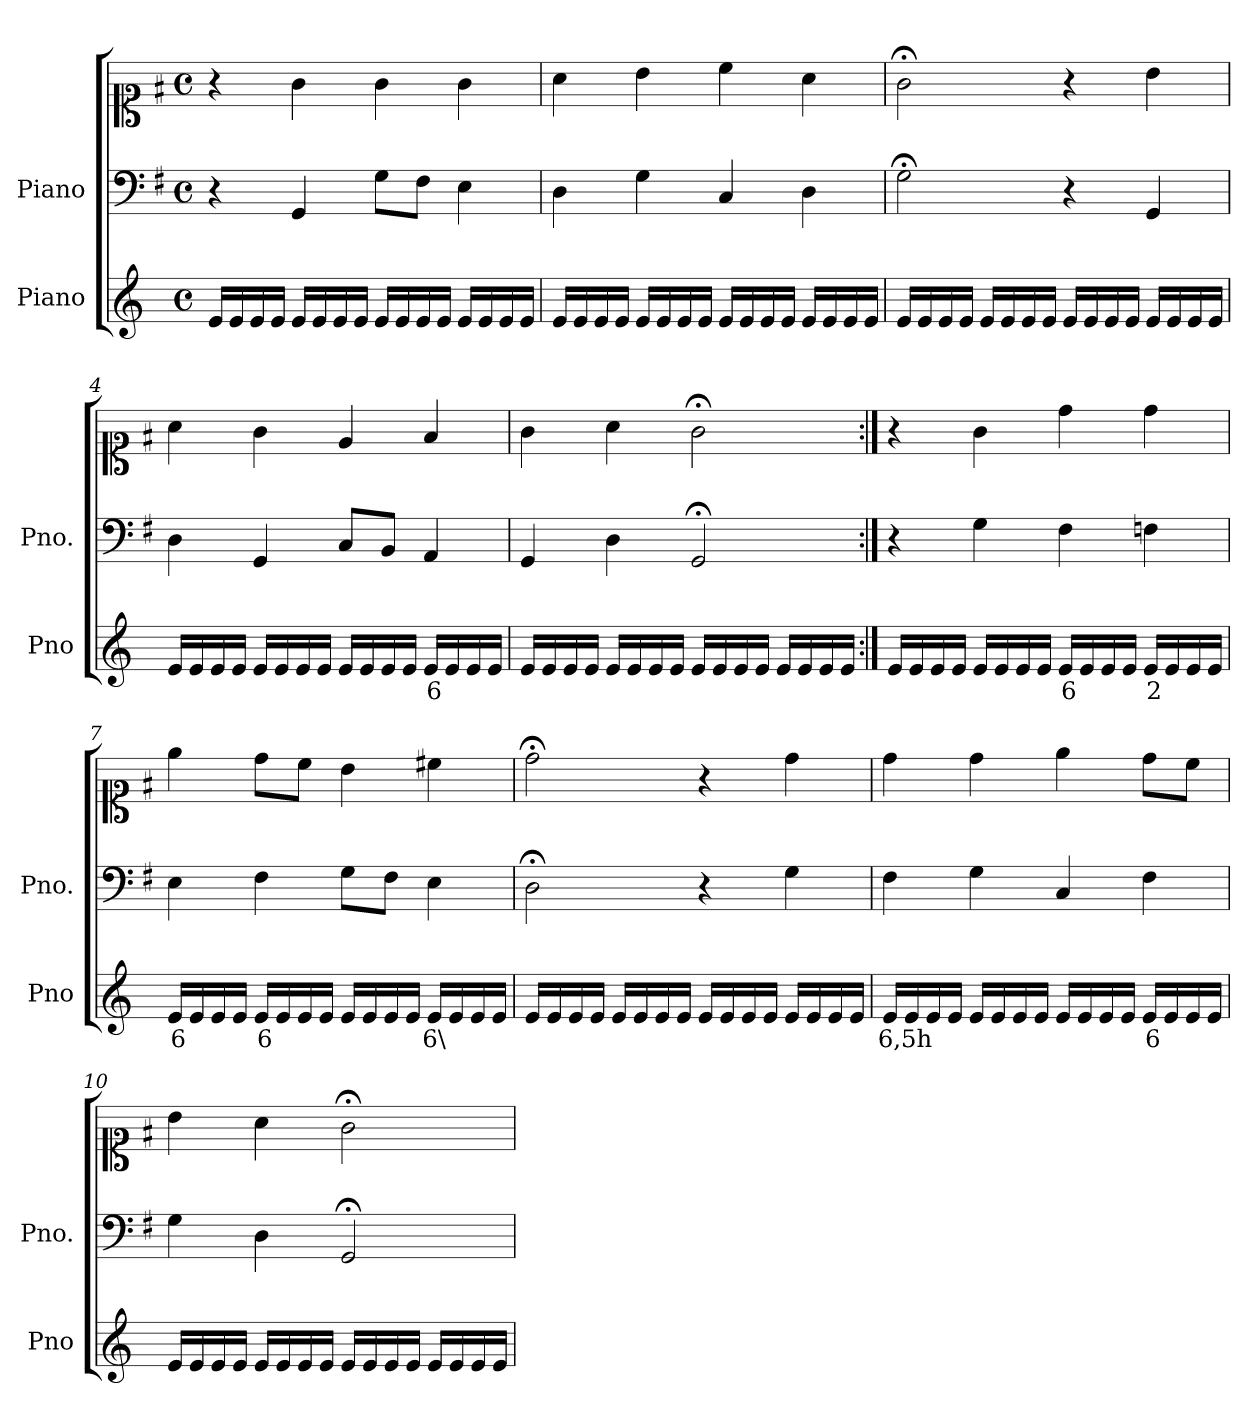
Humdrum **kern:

**kern	**text	**kern	**kern
*part2	*part2	*part1	*part1
*staff3	*staff3	*staff2	*staff1
*I"Piano	*	*I"Piano	*
*I'Pno	*	*I'Pno.	*
*clefG2	*	*clefF4	*clefC1
*k[]	*	*k[f#]	*k[f#]
*M4/4	*	*M4/4	*M4/4
*met(c)	*	*met(c)	*met(c)
=1	=1	=1	=1
16e/LL	.	4r	4r
16e/	.	.	.
16e/	.	.	.
16e/JJ	.	.	.
16e/LL	.	4GG/	4g\
16e/	.	.	.
16e/	.	.	.
16e/JJ	.	.	.
16e/LL	.	8G\L	4g\
16e/	.	.	.
!	!LO:LY:b	!	!
16e/	_	8F#\J	.
16e/JJ	.	.	.
16e/LL	.	4E\	4g\
16e/	.	.	.
16e/	.	.	.
16e/JJ	.	.	.
=2	=2	=2	=2
16e/LL	.	4D\	4a\
16e/	.	.	.
16e/	.	.	.
16e/JJ	.	.	.
16e/LL	.	4G\	4b\
16e/	.	.	.
16e/	.	.	.
16e/JJ	.	.	.
16e/LL	.	4C/	4cc\
16e/	.	.	.
16e/	.	.	.
16e/JJ	.	.	.
16e/LL	.	4D\	4a\
16e/	.	.	.
16e/	.	.	.
16e/JJ	.	.	.
=3	=3	=3	=3
16e/LL	.	2G;<\	2g;<\
16e/	.	.	.
16e/	.	.	.
16e/JJ	.	.	.
16e/LL	.	.	.
16e/	.	.	.
16e/	.	.	.
16e/JJ	.	.	.
16e/LL	.	4r	4r
16e/	.	.	.
16e/	.	.	.
16e/JJ	.	.	.
16e/LL	.	4GG/	4b\
16e/	.	.	.
16e/	.	.	.
16e/JJ	.	.	.
=4	=4	=4	=4
16e/LL	.	4D\	4a\
16e/	.	.	.
16e/	.	.	.
16e/JJ	.	.	.
16e/LL	.	4GG/	4g\
16e/	.	.	.
16e/	.	.	.
16e/JJ	.	.	.
16e/LL	.	8C/L	4e/
16e/	.	.	.
16e/	.	8BB/J	.
16e/JJ	.	.	.
!	!LO:LY:b	!	!
16e/LL	6	4AA/	4f#/
16e/	.	.	.
16e/	.	.	.
16e/JJ	.	.	.
=5	=5	=5	=5
16e/LL	.	4GG/	4g\
16e/	.	.	.
16e/	.	.	.
16e/JJ	.	.	.
16e/LL	.	4D\	4a\
16e/	.	.	.
16e/	.	.	.
16e/JJ	.	.	.
16e/LL	.	2GG;</	2g;<\
16e/	.	.	.
16e/	.	.	.
16e/JJ	.	.	.
16e/LL	.	.	.
16e/	.	.	.
16e/	.	.	.
16e/JJ	.	.	.
=6:|!	=6:|!	=6:|!	=6:|!
16e/LL	.	4r	4r
16e/	.	.	.
16e/	.	.	.
16e/JJ	.	.	.
16e/LL	.	4G\	4g\
16e/	.	.	.
16e/	.	.	.
16e/JJ	.	.	.
!	!LO:LY:b	!	!
16e/LL	6	4F#\	4dd\
16e/	.	.	.
16e/	.	.	.
16e/JJ	.	.	.
!	!LO:LY:b	!	!
16e/LL	2	4Fn\	4dd\
16e/	.	.	.
16e/	.	.	.
16e/JJ	.	.	.
=7	=7	=7	=7
!	!LO:LY:b	!	!
16e/LL	6	4E\	4ee\
16e/	.	.	.
16e/	.	.	.
16e/JJ	.	.	.
!	!LO:LY:b	!	!
16e/LL	6	4F#\	8dd\L
16e/	.	.	.
16e/	.	.	8cc\J
16e/JJ	.	.	.
16e/LL	.	8G\L	4b\
16e/	.	.	.
!	!LO:LY:b	!	!
16e/	_	8F#\J	.
16e/JJ	.	.	.
!	!LO:LY:b	!	!
16e/LL	6\	4E\	4cc#X\
16e/	.	.	.
16e/	.	.	.
16e/JJ	.	.	.
=8	=8	=8	=8
16e/LL	.	2D;<\	2dd;<\
16e/	.	.	.
16e/	.	.	.
16e/JJ	.	.	.
16e/LL	.	.	.
16e/	.	.	.
16e/	.	.	.
16e/JJ	.	.	.
16e/LL	.	4r	4r
16e/	.	.	.
16e/	.	.	.
16e/JJ	.	.	.
16e/LL	.	4G\	4dd\
16e/	.	.	.
16e/	.	.	.
16e/JJ	.	.	.
=9	=9	=9	=9
!	!LO:LY:b	!	!
16e/LL	6,5h	4F#\	4dd\
16e/	.	.	.
16e/	.	.	.
16e/JJ	.	.	.
16e/LL	.	4G\	4dd\
16e/	.	.	.
16e/	.	.	.
16e/JJ	.	.	.
16e/LL	.	4C/	4ee\
16e/	.	.	.
16e/	.	.	.
16e/JJ	.	.	.
!	!LO:LY:b	!	!
16e/LL	6	4F#\	8dd\L
16e/	.	.	.
16e/	.	.	8cc\J
16e/JJ	.	.	.
=10	=10	=10	=10
16e/LL	.	4G\	4b\
16e/	.	.	.
16e/	.	.	.
16e/JJ	.	.	.
16e/LL	.	4D\	4a\
16e/	.	.	.
16e/	.	.	.
16e/JJ	.	.	.
16e/LL	.	2GG;</	2g;<\
16e/	.	.	.
16e/	.	.	.
16e/JJ	.	.	.
16e/LL	.	.	.
16e/	.	.	.
16e/	.	.	.
16e/JJ	.	.	.
=	=	=	=
*-	*-	*-	*-
